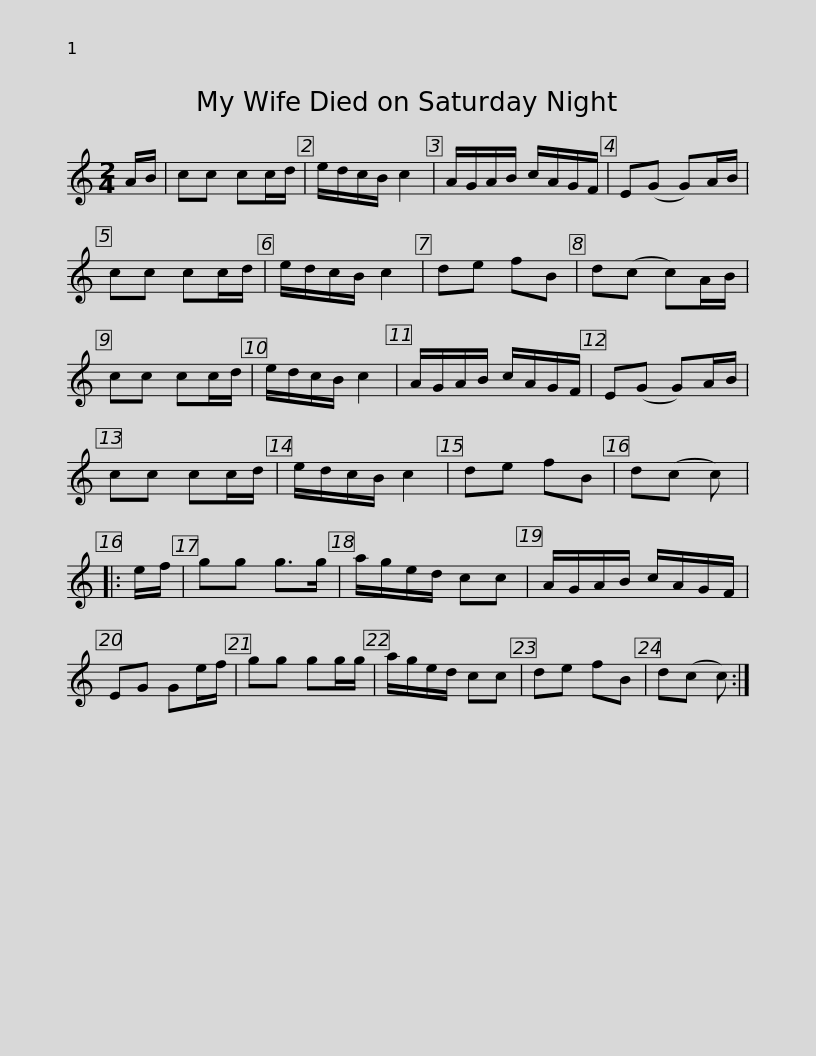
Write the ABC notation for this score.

X:1
L:1/8
M:2/4
I:linebreak $
K:C
V:1 treble
V:1
 A/B/ | cc cc/d/ | e/d/c/B/ c2 | A/G/A/B/ c/A/G/F/ | E(G G)A/B/ | %5
 cc cc/d/ | e/d/c/B/ c2 | de fB | d(c c)A/B/ |$ cc cc/d/ | %10
 e/d/c/B/ c2 | A/G/A/B/ c/A/G/F/ | E(G G)A/B/ | cc cc/d/ | e/d/c/B/ c2 | %15
 de fB | d(c c) |: e/f/ | gg g>g |$ a/g/e/d/ cc | %20
 A/G/A/B/ c/A/G/F/ | EG Ge/f/ | gg gg/g/ | a/g/e/d/ cc | de fB | %25
 d(c c) :| %26
